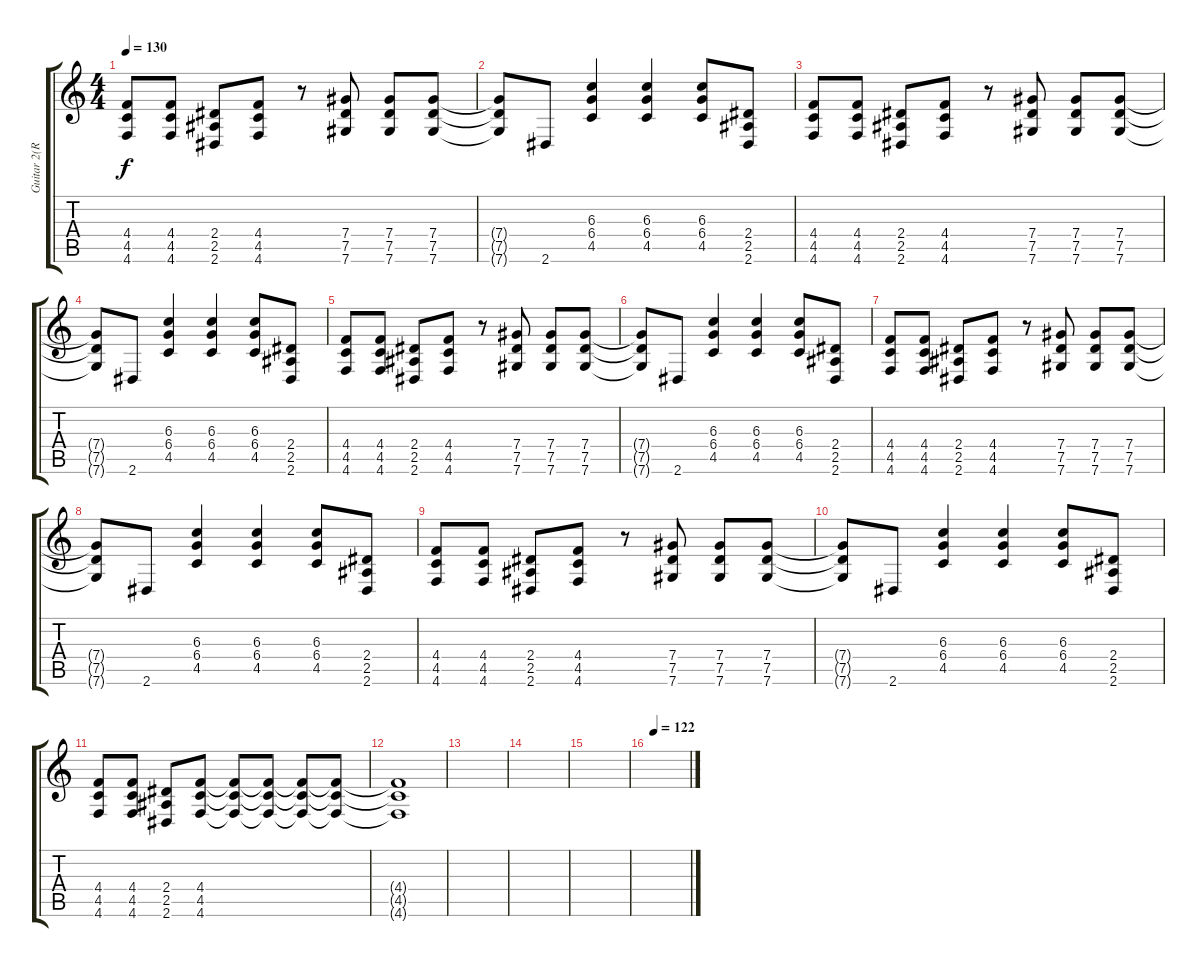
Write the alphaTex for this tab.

\track ("Guitar 2(Rhythm)" "Guitar 2(R") {instrument distortionguitar}
\staff {score tabs}
\tuning (Eb4 Bb3 Gb3 Db3 Ab2 Db2) {hide}
\ts (4 4)
\tempo 130
\clef g2
\ks c
(4.4 4.5 4.6).8{dy f} (4.4 4.5 4.6).8 (2.4 2.5 2.6).8 (4.4 4.5 4.6).8 r.8 (7.4 7.5 7.6).8 (7.4 7.5 7.6).8 (7.4 7.5 7.6).8 |
(7.4{t} 7.5{t} 7.6{t}).8 2.6.8 (6.3 6.4 4.5).4 (6.3 6.4 4.5).4 (6.3 6.4 4.5).8 (2.4 2.5 2.6).8 |
(4.4 4.5 4.6).8 (4.4 4.5 4.6).8 (2.4 2.5 2.6).8 (4.4 4.5 4.6).8 r.8 (7.4 7.5 7.6).8 (7.4 7.5 7.6).8 (7.4 7.5 7.6).8 |
(7.4{t} 7.5{t} 7.6{t}).8 2.6.8 (6.3 6.4 4.5).4 (6.3 6.4 4.5).4 (6.3 6.4 4.5).8 (2.4 2.5 2.6).8 |
(4.4 4.5 4.6).8 (4.4 4.5 4.6).8 (2.4 2.5 2.6).8 (4.4 4.5 4.6).8 r.8 (7.4 7.5 7.6).8 (7.4 7.5 7.6).8 (7.4 7.5 7.6).8 |
(7.4{t} 7.5{t} 7.6{t}).8 2.6.8 (6.3 6.4 4.5).4 (6.3 6.4 4.5).4 (6.3 6.4 4.5).8 (2.4 2.5 2.6).8 |
(4.4 4.5 4.6).8 (4.4 4.5 4.6).8 (2.4 2.5 2.6).8 (4.4 4.5 4.6).8 r.8 (7.4 7.5 7.6).8 (7.4 7.5 7.6).8 (7.4 7.5 7.6).8 |
(7.4{t} 7.5{t} 7.6{t}).8 2.6.8 (6.3 6.4 4.5).4 (6.3 6.4 4.5).4 (6.3 6.4 4.5).8 (2.4 2.5 2.6).8 |
(4.4 4.5 4.6).8 (4.4 4.5 4.6).8 (2.4 2.5 2.6).8 (4.4 4.5 4.6).8 r.8 (7.4 7.5 7.6).8 (7.4 7.5 7.6).8 (7.4 7.5 7.6).8 |
(7.4{t} 7.5{t} 7.6{t}).8 2.6.8 (6.3 6.4 4.5).4 (6.3 6.4 4.5).4 (6.3 6.4 4.5).8 (2.4 2.5 2.6).8 |
(4.4 4.5 4.6).8 (4.4 4.5 4.6).8 (2.4 2.5 2.6).8 (4.4 4.5 4.6).8 (4.4{t} 4.5{t} 4.6{t}).8 (4.4{t} 4.5{t} 4.6{t}).8 (4.4{t} 4.5{t} 4.6{t}).8 (4.4{t} 4.5{t} 4.6{t}).8 |
(4.4{t} 4.5{t} 4.6{t}).1{volume 0} |
|
|
|
\tempo (122 0.125)
